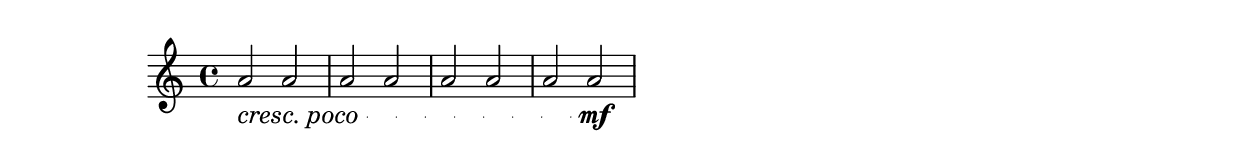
%% Do not edit this file; it is automatically
%% generated from LSR http://lsr.dsi.unimi.it
%% This file is in the public domain.
\version "2.13.20"

\header {
  lsrtags = "expressive-marks"

%% Translation of GIT committish: e0aa246e0ed1a86dc41a99ab79bff822d3320aa7
  texidoces = "
Se puede modificar el texto empleado para los crescendos y
decrescendos modificando las propiedades de contexto
@code{crescendoText} y @code{decrescendoText}.  El estilo de la
línea de extensión se puede cambiar modificando la propiedad
@code{'style} de @code{DynamicTextSpanner}.  El valor
predeterminado es @code{'hairpin} (regulador), y entre otros
valores posibles se encuentran @code{'line} (línea),
@code{'dashed-line} (línea discontinua) y @code{'dotted-line}
(línea de puntos):

"
  doctitlees = "Cambiar el texto y los estilos de objeto de extensión para las indicaciones dinámicas textuales"


%% Translation of GIT committish: 0a868be38a775ecb1ef935b079000cebbc64de40
texidocde = "
Der Text, der für Crescendo und Decrescendo gestzt wird, kann geändert
werden, indem man die Eigenschaften @code{crescendoText} und
@code{decrescendoText} verändert.  Der Stil des Streckers kann auch
geändert werden, indem die @code{'style}-Eigenschaft des
@code{DynamicTextSpanner} beeinflusst wird.  Der Standardwert ist
@code{'hairpin}, ander Möglichkeiten sind @code{'line}, @code{'dashed-line}
und @code{'dotted-line}.
"
  doctitlede = "Text und Strecker-Stile für Dynamik-Texte ändern"

%% Translation of GIT committish: 4ab2514496ac3d88a9f3121a76f890c97cedcf4e
  texidocfr = "
Le texte par défaut des crescendos et decrescendos se change en
modifiant les propriétés de contexte @code{crescendoText} et
@code{decrescendoText}. L'aspect de la ligne d'extension est fonction
de la propriété @code{'style} du @code{DynamicTextSpanner}.  Sa valeur
par défaut est @code{'hairpin}, mais d'autres valeurs sont disponibles,
comme @code{'line}, @code{'dashed-line} et @code{'dotted-line}.

"
  doctitlefr = "Modifidation du texte et de l'extension de nuances textuelles"


  texidoc = "
The text used for crescendos and decrescendos can be changed by
modifying the context properties @code{crescendoText} and
@code{decrescendoText}. The style of the spanner line can be changed by
modifying the @code{'style} property of @code{DynamicTextSpanner}.  The
default value is @code{'hairpin}, and other possible values include
@code{'line}, @code{'dashed-line} and @code{'dotted-line}.

"
  doctitle = "Changing text and spanner styles for text dynamics"
} % begin verbatim

\relative c'' {
  \set crescendoText = \markup { \italic { cresc. poco } }
  \set crescendoSpanner = #'text
  \override DynamicTextSpanner #'style = #'dotted-line
  a2\< a
  a2 a
  a2 a
  a2 a\mf
}
